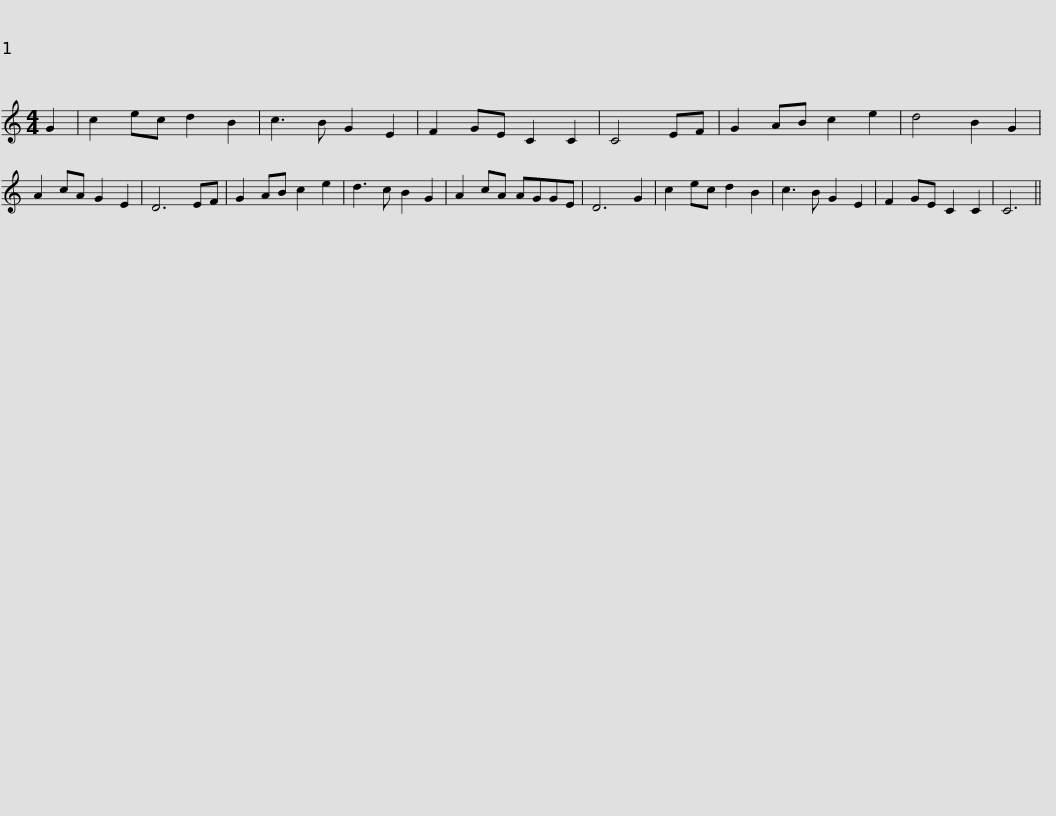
X:1
L:1/8
M:4/4
I:linebreak $
K:C
V:1 treble
V:1
 G2 | c2 ec d2 B2 | c3 B G2 E2 | F2 GE C2 C2 | C4 EF | %5
 G2 AB c2 e2 | d4 B2 G2 | A2 cA G2 E2 | D6 EF | G2 AB c2 e2 |$ %10
 d3 c B2 G2 | A2 cA AGGE | D6 G2 | c2 ec d2 B2 | c3 B G2 E2 | %15
 F2 GE C2 C2 | C6 || %17
